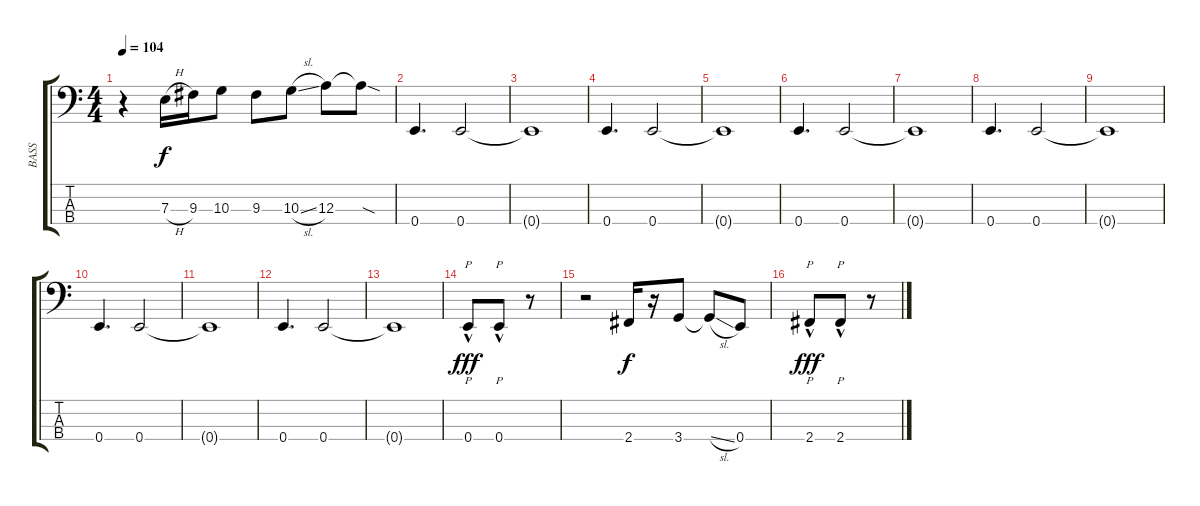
\track ("BASS" "BASS") {instrument electricbassfinger}
\staff {score tabs}
\tuning (G2 D2 A1 E1) {hide}
\ts (4 4)
\tempo 104
\clef f4
\ks c
r.4{dy f} 7.3{h}.16{volume 6} 9.3.16 10.3.8 9.3.8 10.3{sl}.8 12.3.8 12.3{sod t}.8 |
0.4.4{d volume 13} 0.4.2 |
0.4{t}.1 |
0.4.4{d} 0.4.2 |
0.4{t}.1 |
0.4.4{d} 0.4.2 |
0.4{t}.1 |
0.4.4{d} 0.4.2 |
0.4{t}.1 |
0.4.4{d} 0.4.2 |
0.4{t}.1 |
0.4.4{d} 0.4.2 |
0.4{t}.1 |
0.4{hac}.8{p dy fff volume 14} 0.4{hac}.8{p} r.8 |
r.2 2.4.16{dy f} r.16 3.4.8 3.4{sl t}.8 0.4.8 |
2.4{hac}.8{p dy fff} 2.4{hac}.8{p} r.8
